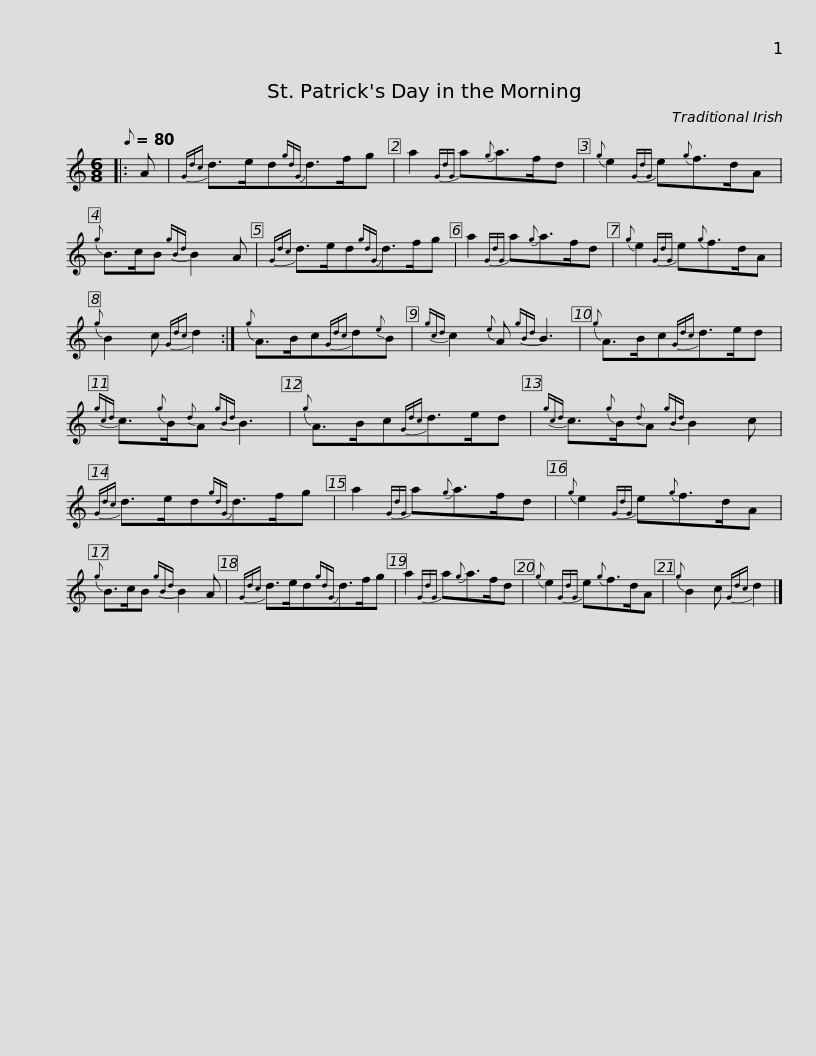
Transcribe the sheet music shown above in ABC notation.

X:1
L:1/8
Q:1/8=80
M:6/8
I:linebreak $
K:C
V:1 treble
V:1
|: A |{Gdc} d>ed{gdG}d>fg | a2{GdG} a{g}a>fd |{g} e2{GdG} e{g}f>dA |${g} B>cB{gBd} B2 A | %5
{Gdc} d>ed{gdG}d>fg | a2{GdG} a{g}a>fd |${g} e2{GdG} e{g}f>dA |{g} B2 c{Gdc} d2 :|{g} A>Bc{Gdc}d{e}B |$ %10
{gcd} c2{e} A{gBd} B3 |{g} A>Bc{Gdc}d>ed |{gcd} c3/2{g}B/{d}A{gBd} B3 |${g} A>Bc{Gdc}d>ed |{gcd} c3/2{g}B/{d}A{gBd} B2 c | %15
{Gdc} d>ed{gdG}d>fg |$ a2{GdG} a{g}a>fd |{g} e2{GdG} e{g}f>dA |{g} B>cB{gBd} B2 A |${Gdc} d>ed{gdG}d>fg | %20
 a2{GdG} a{g}a>fd |{g} e2{GdG} e{g}f>dA |${g} B2 c{Gdc} d2 |] %23
